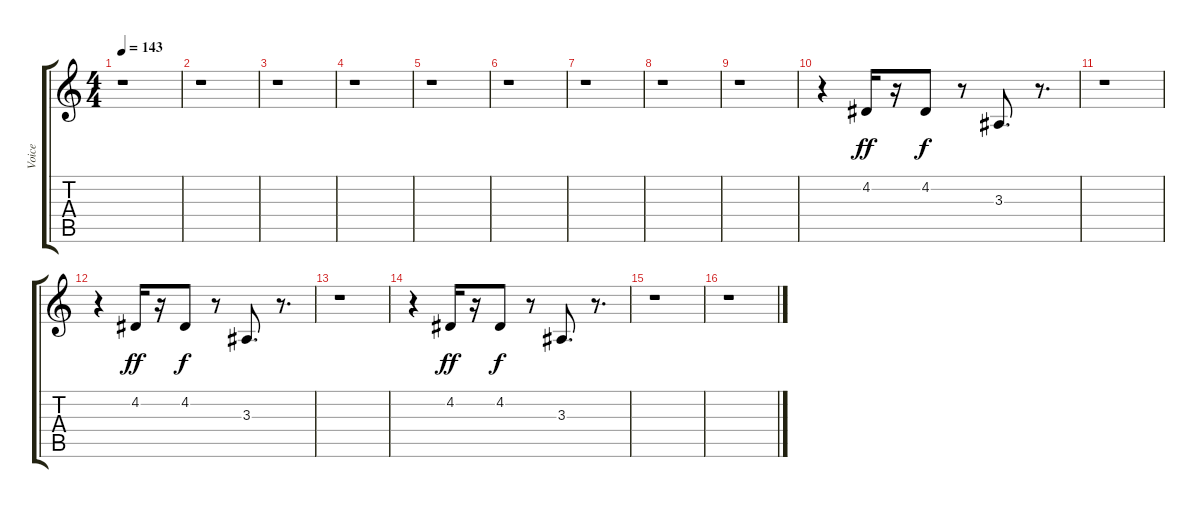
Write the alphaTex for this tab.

\track ("Voice" "Voice") {instrument tenorsax}
\staff {score tabs}
\tuning (E4 B3 G3 D3 A2 E2) {hide}
\ts (4 4)
\tempo 143
\clef g2
\ks c
r.1{dy f} |
r.1 |
r.1 |
r.1 |
r.1 |
r.1 |
r.1 |
r.1 |
r.1 |
r.4 4.2.16{dy ff} r.16 4.2.8{dy f} r.8 3.3.8{d} r.8{d} |
r.1 |
r.4 4.2.16{dy ff} r.16 4.2.8{dy f} r.8 3.3.8{d} r.8{d} |
r.1 |
r.4 4.2.16{dy ff} r.16 4.2.8{dy f} r.8 3.3.8{d} r.8{d} |
r.1 |
r.1
